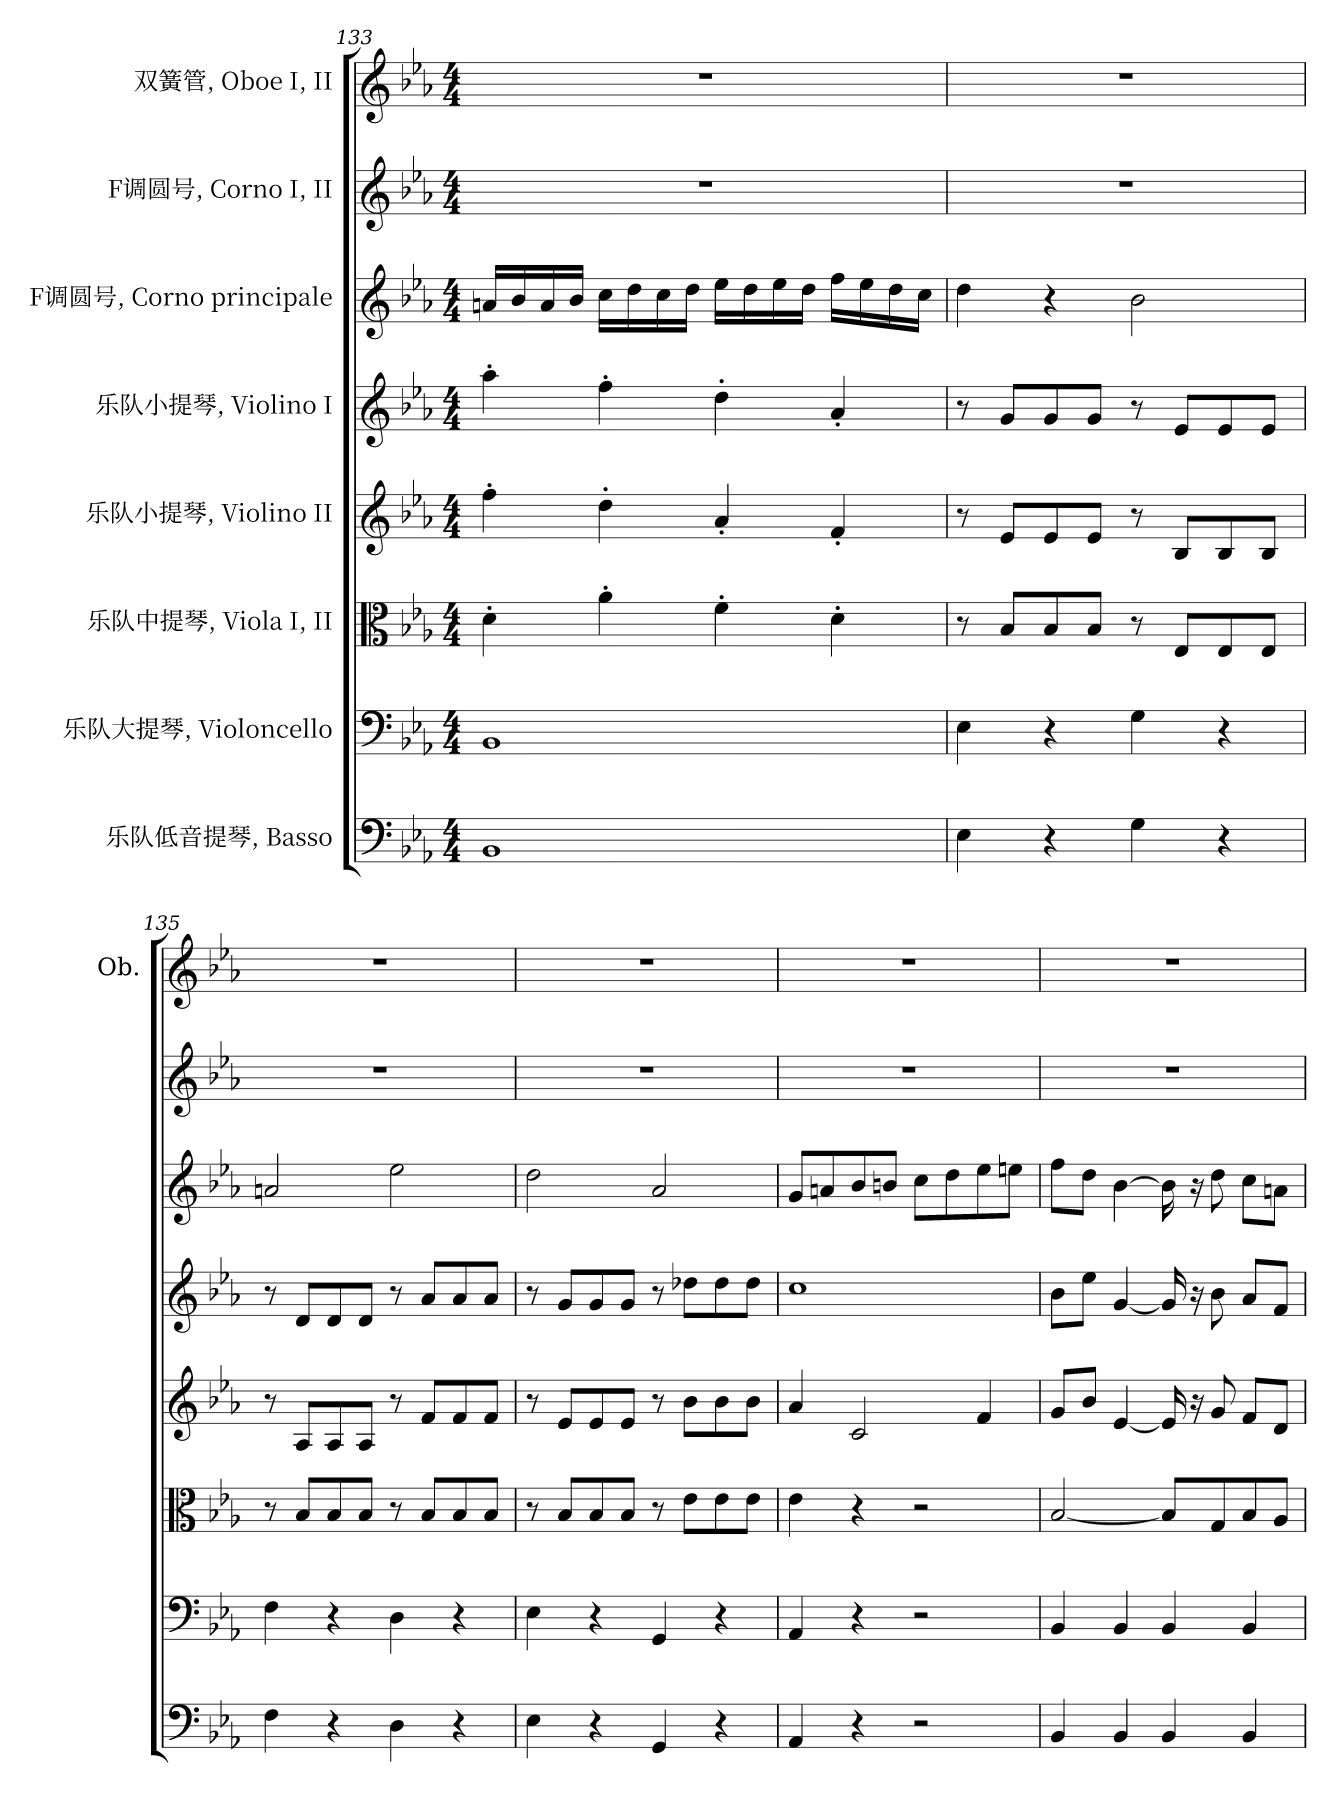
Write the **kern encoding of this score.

**kern	**kern	**kern	**kern	**kern	**kern	**kern	**kern
*part8	*part7	*part6	*part5	*part4	*part3	*part2	*part1
*staff8	*staff7	*staff6	*staff5	*staff4	*staff3	*staff2	*staff1
*I"乐队低音提琴, Basso	*I"乐队大提琴, Violoncello	*I"乐队中提琴, Viola I, II	*I"乐队小提琴, Violino II	*I"乐队小提琴, Violino I	*I"F调圆号, Corno principale	*I"F调圆号, Corno I, II	*I"双簧管, Oboe I, II
*	*	*	*	*	*	*	*I'Ob.
*clefF4	*clefF4	*clefC3	*clefG2	*clefG2	*clefG2	*clefG2	*clefG2
*ITrd7c12	*	*	*	*	*ITrd4c7	*ITrd4c7	*
*k[b-e-a-]	*k[b-e-a-]	*k[b-e-a-]	*k[b-e-a-]	*k[b-e-a-]	*k[b-e-a-d-]	*k[b-e-a-d-]	*k[b-e-a-]
*M4/4	*M4/4	*M4/4	*M4/4	*M4/4	*M4/4	*M4/4	*M4/4
=133	=133	=133	=133	=133	=133	=133	=133
1BBB-	1BB-	4d'\	4ff'\	4aa-'\	16dn/LL	1r	1r
.	.	.	.	.	16e-/	.	.
.	.	.	.	.	16d/	.	.
.	.	.	.	.	16e-/JJ	.	.
.	.	4a-'\	4dd'\	4ff'\	16f\LL	.	.
.	.	.	.	.	16g\	.	.
.	.	.	.	.	16f\	.	.
.	.	.	.	.	16g\JJ	.	.
.	.	4f'\	4a-'/	4dd'\	16a-\LL	.	.
.	.	.	.	.	16g\	.	.
.	.	.	.	.	16a-\	.	.
.	.	.	.	.	16g\JJ	.	.
.	.	4d'\	4f'/	4a-'/	16b-\LL	.	.
.	.	.	.	.	16a-\	.	.
.	.	.	.	.	16g\	.	.
.	.	.	.	.	16f\JJ	.	.
=134	=134	=134	=134	=134	=134	=134	=134
4EE-\	4E-\	8r	8r	8r	4g\	1r	1r
.	.	8B-/L	8e-/L	8g/L	.	.	.
4r	4r	8B-/	8e-/	8g/	4r	.	.
.	.	8B-/J	8e-/J	8g/J	.	.	.
4GG\	4G\	8r	8r	8r	2e-\	.	.
.	.	8E-/L	8B-/L	8e-/L	.	.	.
4r	4r	8E-/	8B-/	8e-/	.	.	.
.	.	8E-/J	8B-/J	8e-/J	.	.	.
!!LO:PB:g=z
=135	=135	=135	=135	=135	=135	=135	=135
4FF\	4F\	8r	8r	8r	2dn/	1r	1r
.	.	8B-/L	8A-/L	8d/L	.	.	.
4r	4r	8B-/	8A-/	8d/	.	.	.
.	.	8B-/J	8A-/J	8d/J	.	.	.
4DD\	4D\	8r	8r	8r	2a-\	.	.
.	.	8B-/L	8f/L	8a-/L	.	.	.
4r	4r	8B-/	8f/	8a-/	.	.	.
.	.	8B-/J	8f/J	8a-/J	.	.	.
=136	=136	=136	=136	=136	=136	=136	=136
4EE-\	4E-\	8r	8r	8r	2g\	1r	1r
.	.	8B-/L	8e-/L	8g/L	.	.	.
4r	4r	8B-/	8e-/	8g/	.	.	.
.	.	8B-/J	8e-/J	8g/J	.	.	.
4GGG/	4GG/	8r	8r	8r	2d-/	.	.
.	.	8e-\L	8b-\L	8dd-X\L	.	.	.
4r	4r	8e-\	8b-\	8dd-\	.	.	.
.	.	8e-\J	8b-\J	8dd-\J	.	.	.
=137	=137	=137	=137	=137	=137	=137	=137
4AAA-/	4AA-/	4e-\	4a-/	1cc	8c/L	1r	1r
.	.	.	.	.	8dn/	.	.
4r	4r	4r	2c/	.	8e-/	.	.
.	.	.	.	.	8en/J	.	.
2r	2r	2r	.	.	8f\L	.	.
.	.	.	.	.	8g\	.	.
.	.	.	4f/	.	8a-\	.	.
.	.	.	.	.	8an\J	.	.
=138	=138	=138	=138	=138	=138	=138	=138
4BBB-/	4BB-/	[2B-/	8g/L	8b-\L	8b-\L	1r	1r
.	.	.	8b-/J	8ee-\J	8g\J	.	.
4BBB-/	4BB-/	.	[4e-/	[4g/	[4e-\	.	.
4BBB-/	4BB-/	8B-/L]	16e-/]	16g/]	16e-\]	.	.
.	.	.	16r	16r	16r	.	.
.	.	8G/	8g/	8b-\	8g\	.	.
4BBB-/	4BB-/	8B-/	8f/L	8a-/L	8f\L	.	.
.	.	8A-/J	8d/J	8f/J	8dn\J	.	.
=	=	=	=	=	=	=	=
*-	*-	*-	*-	*-	*-	*-	*-
